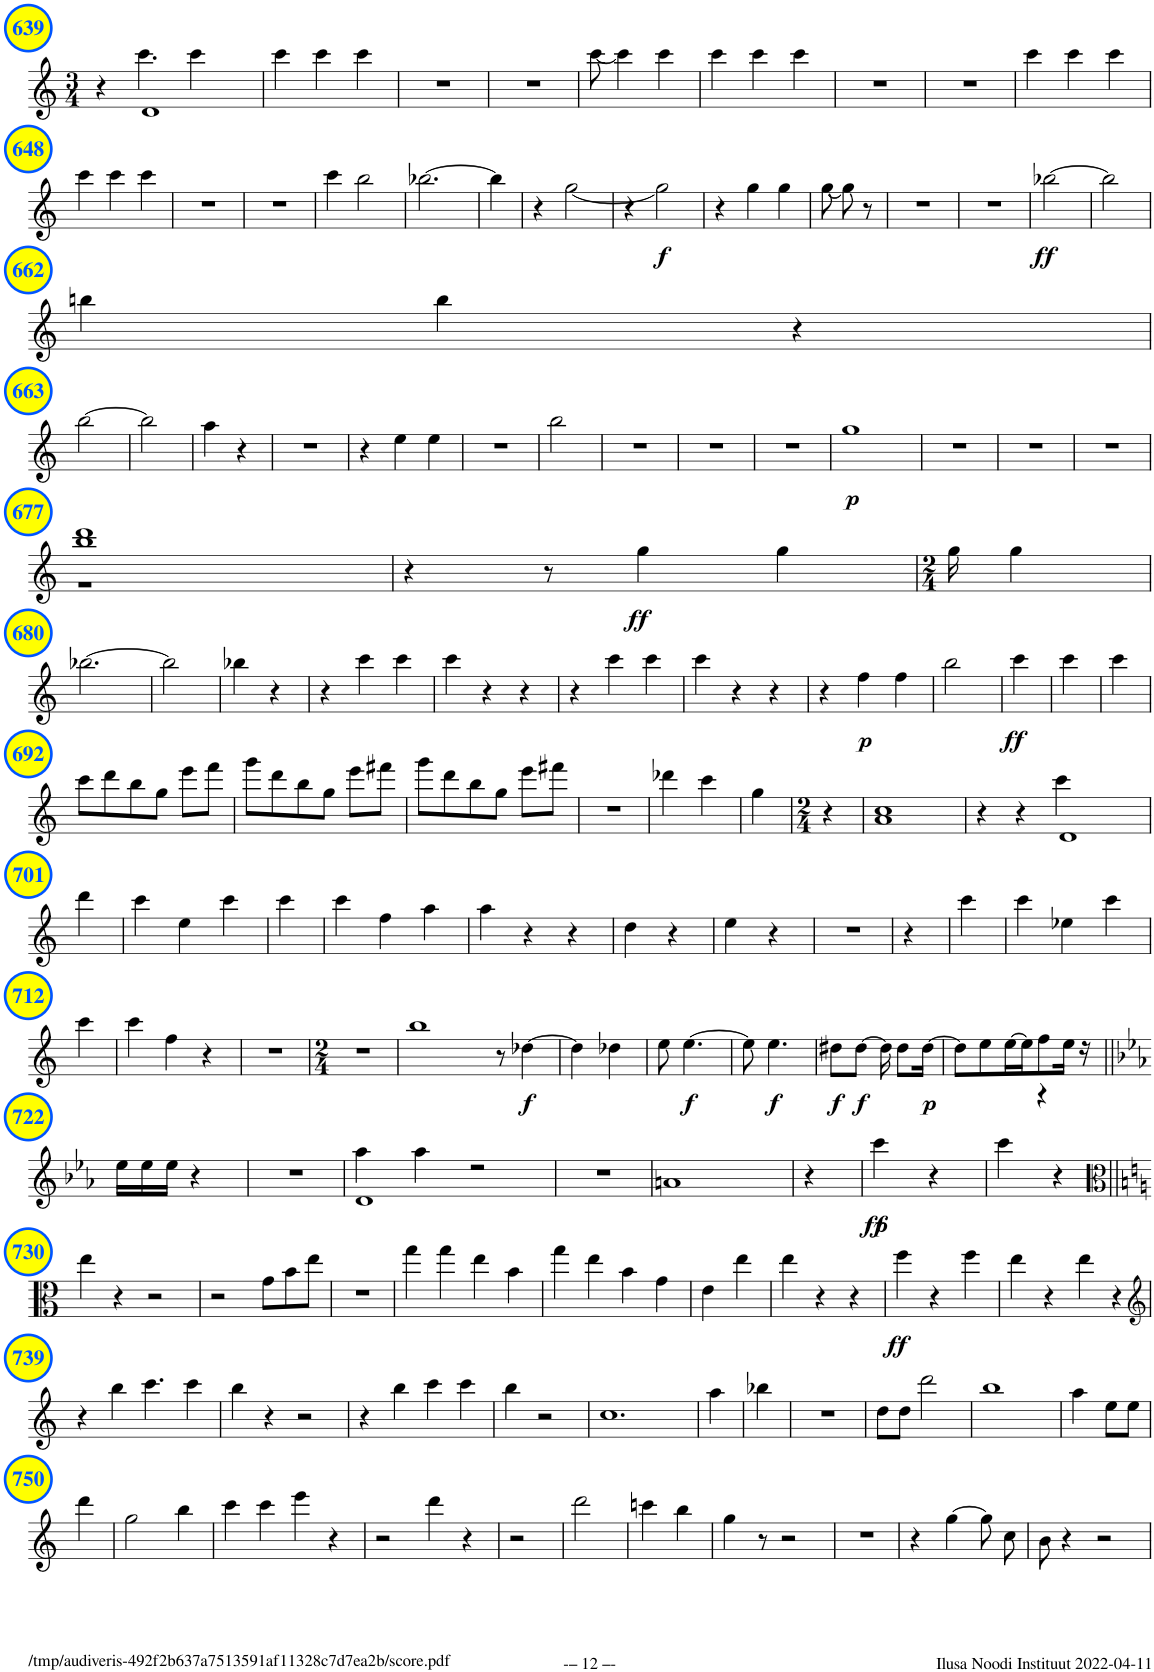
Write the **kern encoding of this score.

**kern	**dynam
*part1	*part1
*staff1	*staff1
*I"Voice	*
!!LO:PB:g=z
*clefG2	*
*k[]	*
*M3/4	*
=639	=639
*^	*
4r	4ryy	.
[2d	4.ccc\	.
.	[8ccc\	.
*v	*v	*
=640	=640
4ccc\	.
2d]	.
8ccc\]	.
4ccc\	.
4ccc\	.
=641	=641
2.r	.
=642	=642
2.r	.
=643	=643
[<8ccc\	.
4ccc\]	.
4ccc\	.
=644	=644
4ccc\	.
4ccc\	.
4ccc\	.
=645	=645
2.r	.
=646	=646
2.r	.
=647	=647
4ccc\	.
4ccc\	.
4ccc\	.
!!LO:LB:g=z
=648	=648
4ccc\	.
4ccc\	.
4ccc\	.
=649	=649
2.r	.
=650	=650
2.r	.
=651	=651
4ccc\	.
2bb\	.
=652	=652
[>2.bb-X\	.
=653	=653
4bb-\]	.
=654	=654
4r	.
[<2gg\	.
=655	=655
4r	.
!	!LO:DY:b
2gg\]	f
=656	=656
4r	.
4gg\	.
4gg\	.
=657	=657
[<8gg\	.
8gg\]	.
8r	.
=658	=658
2.r	.
=659	=659
2.r	.
=660	=660
!	!LO:DY:b
[>2bb-X\	ff
=661	=661
2bb-\]	.
!!LO:LB:g=z
=662	=662
4bbn\	.
4bb\	.
4r	.
!!LO:LB:g=z
=663	=663
[>2bb\	.
=664	=664
2bb\]	.
=665	=665
4aa\	.
4r	.
=666	=666
2.r	.
=667	=667
4r	.
4ee\	.
4ee\	.
=668	=668
2.r	.
=669	=669
2bb\	.
=670	=670
2.r	.
=671	=671
2.r	.
=672	=672
2.r	.
=673	=673
!	!LO:DY:b
[2.gg	p
=674	=674
2.r	.
4gg]	.
=675	=675
2.r	.
=676	=676
2.r	.
!!LO:LB:g=z
=677	=677
*^	*
[2.bb [2.ddd	2.r	.
=678	=678	=678
4r	4.ryy	.
4bb] 4ddd]	.	.
!	!	!LO:DY:b
.	2ryy	ff
8r	.	.
4gg\	.	.
[8gg\	8ryy	.
*v	*v	*
=679	=679
*M2/4	*
16gg\	.
8gg\]	.
4gg\	.
!!LO:LB:g=z
=680	=680
[>2bb-X\	.
=681	=681
2bb-\]	.
4bb-\_	.
=682	=682
4bb-X\	.
4r	.
=683	=683
4r	.
4ccc\	.
4ccc\	.
=684	=684
4ccc\	.
4r	.
4r	.
=685	=685
4r	.
4ccc\	.
4ccc\	.
=686	=686
4ccc\	.
4r	.
4r	.
=687	=687
4r	.
!	!LO:DY:b
4ff\	p
4ff\	.
=688	=688
2bb\	.
=689	=689
!	!LO:DY:b
4ccc\	ff
=690	=690
4ccc\	.
=691	=691
4ccc\	.
!!LO:LB:g=z
=692	=692
8ccc\L	.
8ddd\	.
8bb\	.
8gg\J	.
8eee\L	.
8fff\J	.
=693	=693
8ggg\L	.
8ddd\	.
8bb\	.
8gg\J	.
8eee\L	.
8fff#X\J	.
=694	=694
8ggg\L	.
8ddd\	.
8bb\	.
8gg\J	.
8eee\L	.
8fff#X\J	.
=695	=695
2r	.
=696	=696
4ddd-X\	.
4ccc\	.
=697	=697
4gg\	.
=698	=698
*M2/4	*
4r	.
=699	=699
[2a [2cc	.
=700	=700
*^	*
4r	2ryy	.
2a] 2cc]	.	.
.	4ccc\	.
4r	1ryy	.
1d	.	.
.	4ryy	.
*v	*v	*
!!LO:LB:g=z
=701	=701
4ddd\	.
=702	=702
4ccc\	.
4ee\	.
4ccc\	.
=703	=703
4ccc\	.
=704	=704
4ccc\	.
4ff\	.
4aa\	.
=705	=705
4aa\	.
4r	.
4r	.
=706	=706
4dd\	.
4r	.
=707	=707
4ee\	.
4r	.
=708	=708
2r	.
=709	=709
4r	.
=710	=710
4ccc\	.
=711	=711
4ccc\	.
4ee-X\	.
4ccc\	.
!!LO:LB:g=z
=712	=712
4ccc\	.
=713	=713
4ccc\	.
4ff\	.
4r	.
=714	=714
2r	.
=715	=715
*M2/4	*
2r	.
=716	=716
[2bb	.
2ryy	.
8r	.
!	!LO:DY:b
[>4dd-X\	f
=717	=717
4dd-\]	.
2bb]	.
4dd-X\	.
=718	=718
8ee\	.
!	!LO:DY:b
[>4.ee\	f
=719	=719
8ee\]	.
!	!LO:DY:b
4.ee\	f
=720	=720
!	!LO:DY:b
8dd#X\L	f
!	!LO:DY:b
[>8dd#\J	f
16dd#\]	.
8dd#\L	.
!	!LO:DY:b
[>16dd#\Jk	p
=721	=721
*^	*
8dd#\L]	4.ryy	.
8ee\	.	.
[>16ee\L	.	.
16ee\J]	.	.
8ff\	8r	.
16ee\Jk	8ryy	.
16r	.	.
*v	*v	*
!!LO:LB:g=z
=722||	=722||
*k[b-e-a-]	*
16ee-\LL	.
8r	.
16ee-\	.
16ee-\JJ	.
4r	.
=723	=723
2r	.
=724	=724
*^	*
4aa-\	[2d	.
4aa-\	.	.
2r	2ryy	.
*v	*v	*
=725	=725
2r	.
2d]	.
=726	=726
[2an	.
=727	=727
4r	.
2a]	.
=728	=728
!	!LO:DY:b
!	!LO:DY:n=1:b
4ccc\	ff p
4r	.
=729	=729
4ccc\	.
4r	.
!!LO:LB:g=z
=730||	=730||
*clefC3	*
*k[]	*
4ee\	.
4r	.
2r	.
=731	=731
2r	.
8g\L	.
8b\	.
8ee\J	.
=732	=732
2r	.
=733	=733
4gg\	.
4gg\	.
4ee\	.
4b\	.
=734	=734
4gg\	.
4ee\	.
4b\	.
4g\	.
=735	=735
4e\	.
4ee\	.
=736	=736
4ee\	.
4r	.
4r	.
=737	=737
!	!LO:DY:b
4ff\	ff
4r	.
4ff\	.
=738	=738
4ee\	.
4r	.
4ee\	.
4r	.
!!LO:LB:g=z
=739	=739
*clefG2	*
4r	.
4bb\	.
4.ccc\	.
4ccc\	.
=740	=740
4bb\	.
4r	.
2r	.
=741	=741
4r	.
4bb\	.
4ccc\	.
4ccc\	.
=742	=742
4bb\	.
4r	.
=743	=743
[2cc	.
4r	.
=744	=744
4aa\	.
2cc_	.
=745	=745
4bb-X\	.
2cc]	.
=746	=746
2r	.
=747	=747
8dd\L	.
8dd\J	.
[4ddd\	.
=748	=748
[2bb	.
4ddd\]	.
=749	=749
4aa\	.
2bb]	.
8ee\L	.
8ee\J	.
!!LO:LB:g=z
=750	=750
4ddd\	.
=751	=751
2gg\	.
4bb\	.
=752	=752
4ccc\	.
4ccc\	.
4eee\	.
4r	.
=753	=753
2r	.
4ddd\	.
4r	.
=754	=754
2r	.
=755	=755
2ddd\	.
=756	=756
4cccn\	.
4bb\	.
=757	=757
4gg\	.
8r	.
8r	.
=758	=758
2r	.
4.r	.
=759	=759
4r	.
[>4gg\	.
8gg\]	.
8cc\	.
=760	=760
8b\	.
4r	.
8r	.
=761	=761
4.r	.
=	=
*-	*-
